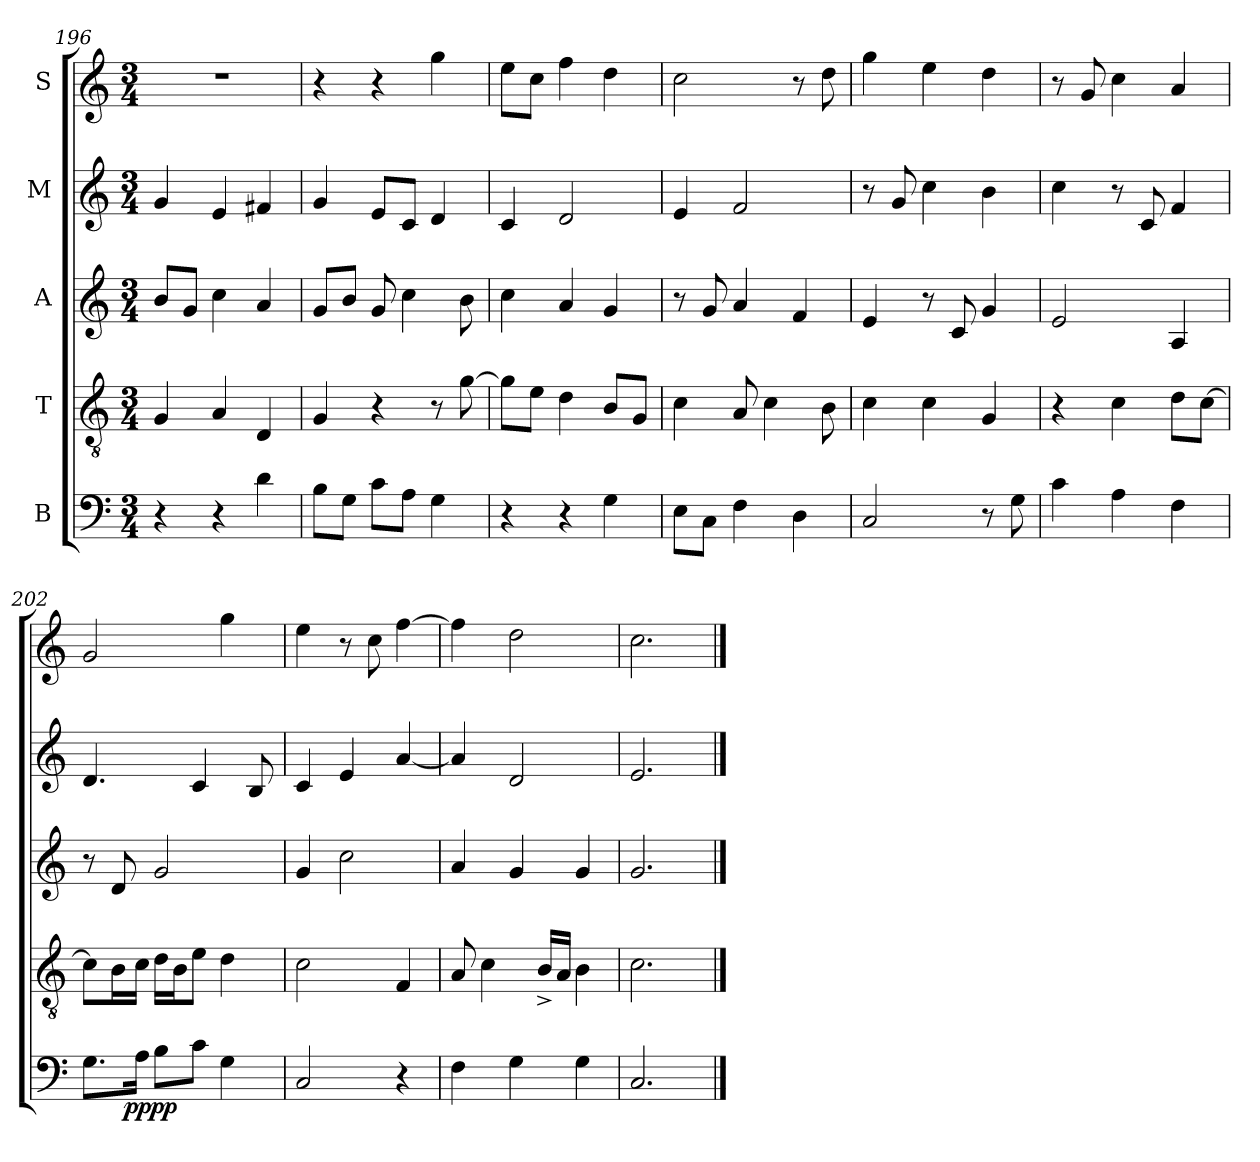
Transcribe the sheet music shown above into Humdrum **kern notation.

**kern	**dynam	**kern	**kern	**kern	**kern
*part5	*part5	*part4	*part3	*part2	*part1
*staff5	*staff5	*staff4	*staff3	*staff2	*staff1
*I"B	*	*I"T	*I"A	*I"M	*I"S
!!LO:PB:g=z
*clefF4	*	*clefGv2	*clefG2	*clefG2	*clefG2
*k[]	*	*k[]	*k[]	*k[]	*k[]
*C:	*	*C:	*C:	*C:	*C:
*M3/4	*	*M3/4	*M3/4	*M3/4	*M3/4
=196	=196	=196	=196	=196	=196
!	!	!	!	!	!LO:N:vis=1
4r	.	4G/	8b/L	4g/	2.r
.	.	.	8g/J	.	.
4r	.	4A/	4cc\	4e/	.
4d\	.	4D/	4a/	4f#X/	.
=197	=197	=197	=197	=197	=197
8B\L	.	4G/	8g/L	4g/	4r
8G\J	.	.	8b/J	.	.
8c\L	.	4r	8g/	8e/L	4r
8A\J	.	.	4cc\	8c/J	.
4G\	.	8r	.	4d/	4gg\
.	.	[>8g\	8b\	.	.
=198	=198	=198	=198	=198	=198
4r	.	8g\L]	4cc\	4c/	8ee\L
.	.	8e\J	.	.	8cc\J
4r	.	4d\	4a/	2d/	4ff\
4G\	.	8B/L	4g/	.	4dd\
.	.	8G/J	.	.	.
=199	=199	=199	=199	=199	=199
8E\L	.	4c\	8r	4e/	2cc\
8C\J	.	.	8g/	.	.
4F\	.	8A/	4a/	2f/	.
.	.	4c\	.	.	.
4D\	.	.	4f/	.	8r
.	.	8B\	.	.	8dd\
!!LO:LB:g=z
=200	=200	=200	=200	=200	=200
2C/	.	4c\	4e/	8r	4gg\
.	.	.	.	8g/	.
.	.	4c\	8r	4cc\	4ee\
.	.	.	8c/	.	.
8r	.	4G/	4g/	4b\	4dd\
8G\	.	.	.	.	.
=201	=201	=201	=201	=201	=201
4c\	.	4r	2e/	4cc\	8r
.	.	.	.	.	8g/
4A\	.	4c\	.	8r	4cc\
.	.	.	.	8c/	.
4F\	.	8d\L	4A/	4f/	4a/
.	.	[>8c\J	.	.	.
=202	=202	=202	=202	=202	=202
*^	*	*	*	*	*
8.G\L	8ryy	.	8c\L]	8r	4.d/	2g/
.	32ryy	.	16B\L	8d/	.	.
!	!	!LO:DY:b	!	!	!	!
.	2ryy	pppp	.	.	.	.
16A\Jk	.	.	16c\JJ	.	.	.
8B\L	.	.	16d\LL	2g/	.	.
.	.	.	16B\J	.	.	.
8c\J	.	.	8e\J	.	4c/	.
4G\	.	.	4d\	.	.	4gg\
.	.	.	.	.	8B/	.
.	16.ryy	.	.	.	.	.
*v	*v	*	*	*	*	*
=203	=203	=203	=203	=203	=203
2C/	.	2c\	4g/	4c/	4ee\
.	.	.	2cc\	4e/	8r
.	.	.	.	.	8cc\
4r	.	4F/	.	[<4a/	[>4ff\
=204	=204	=204	=204	=204	=204
4F\	.	8A/	4a/	4a/]	4ff\]
.	.	4c\	.	.	.
4G\	.	.	4g/	2d/	2dd\
.	.	16B^</LL	.	.	.
.	.	16A/JJ	.	.	.
4G\	.	4B\	4g/	.	.
=205	=205	=205	=205	=205	=205
2.C/	.	2.c\	2.g/	2.e/	2.cc\
==	==	==	==	==	==
*-	*-	*-	*-	*-	*-
